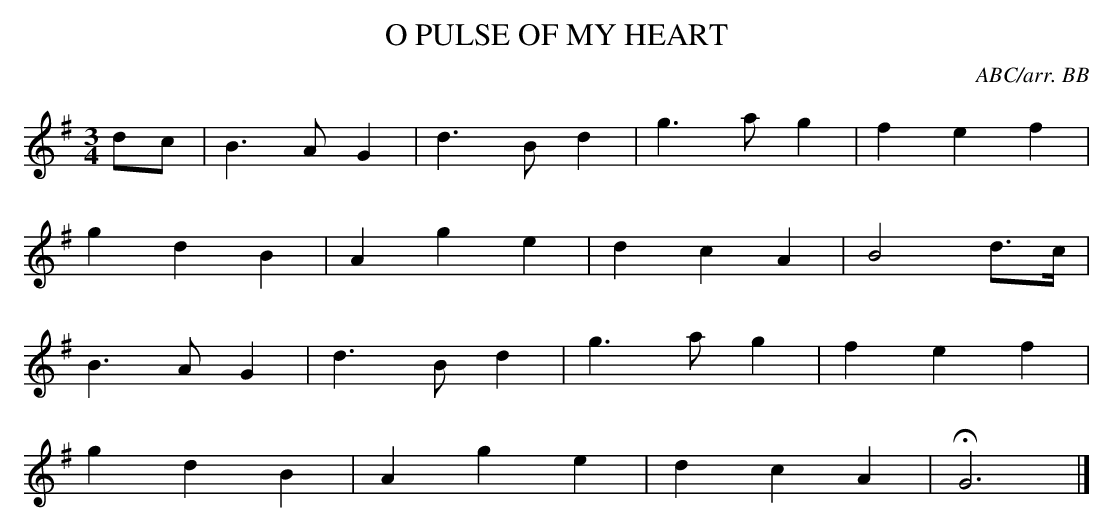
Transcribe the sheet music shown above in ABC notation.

X:1
T:O PULSE OF MY HEART
Y:"moderato"
C:ABC/arr. BB
M:3/4
K:G
dc|B3AG2|d3Bd2|g3ag2|f2e2f2|
g2d2B2|A2g2e2|d2c2A2|B4 d>c|
B3AG2|d3Bd2|g3ag2|f2e2f2|
g2d2B2|A2g2e2|d2c2A2|HG6|]
